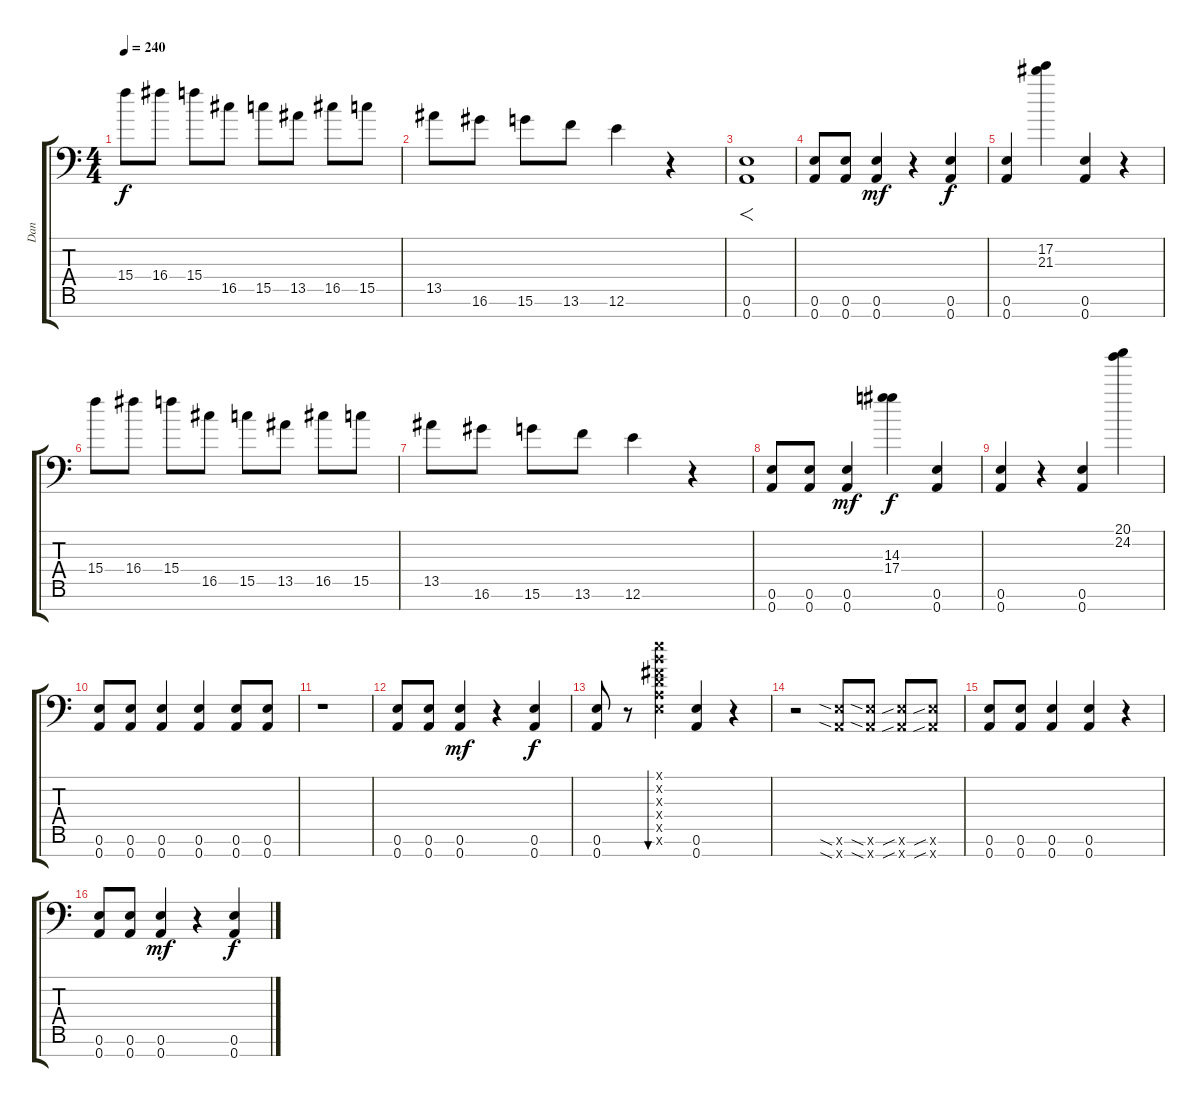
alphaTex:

\track ("Dan" "Dan") {instrument acousticguitarsteel}
\staff {score tabs}
\tuning (E4 B3 Gb3 D3 A2 E2 A1) {hide}
\ts (4 4)
\tempo 240
\clef f4
\ks c
15.4.8{dy f} 16.4.8 15.4.8 16.5.8 15.5.8 13.5.8 16.5.8 15.5.8 |
13.5.8 16.6.8 15.6.8 13.6.8 12.6.4 r.4 |
(0.6 0.7).1{f} |
(0.6 0.7).8 (0.6 0.7).8 (0.6 0.7).4{dy mf} r.4 (0.6 0.7).4{dy f} |
(0.6 0.7).4 (17.2 21.3).4 (0.6 0.7).4 r.4 |
15.4.8 16.4.8 15.4.8 16.5.8 15.5.8 13.5.8 16.5.8 15.5.8 |
13.5.8 16.6.8 15.6.8 13.6.8 12.6.4 r.4 |
(0.6 0.7).8 (0.6 0.7).8 (0.6 0.7).4{dy mf} (14.3 17.4).4{dy f} (0.6 0.7).4 |
(0.6 0.7).4 r.4 (0.6 0.7).4 (20.1 24.2).4 |
(0.6 0.7).8 (0.6 0.7).8 (0.6 0.7).4 (0.6 0.7).4 (0.6 0.7).8 (0.6 0.7).8 |
r.1 |
(0.6 0.7).8 (0.6 0.7).8 (0.6 0.7).4{dy mf} r.4 (0.6 0.7).4{dy f} |
(0.6 0.7).8 r.8 (0.1{x} 0.2{x} 0.3{x} 0.4{x} 0.5{x} 0.6{x}).4{bu 480} (0.6 0.7).4 r.4 |
r.2 (0.6{sia x} 0.7{sia x}).8 (0.6{sia x} 0.7{sia x}).8 (0.6{sib x} 0.7{sib x}).8 (0.6{sib x} 0.7{sib x}).8 |
(0.6 0.7).8 (0.6 0.7).8 (0.6 0.7).4 (0.6 0.7).4 r.4 |
(0.6 0.7).8 (0.6 0.7).8 (0.6 0.7).4{dy mf} r.4 (0.6 0.7).4{dy f}
